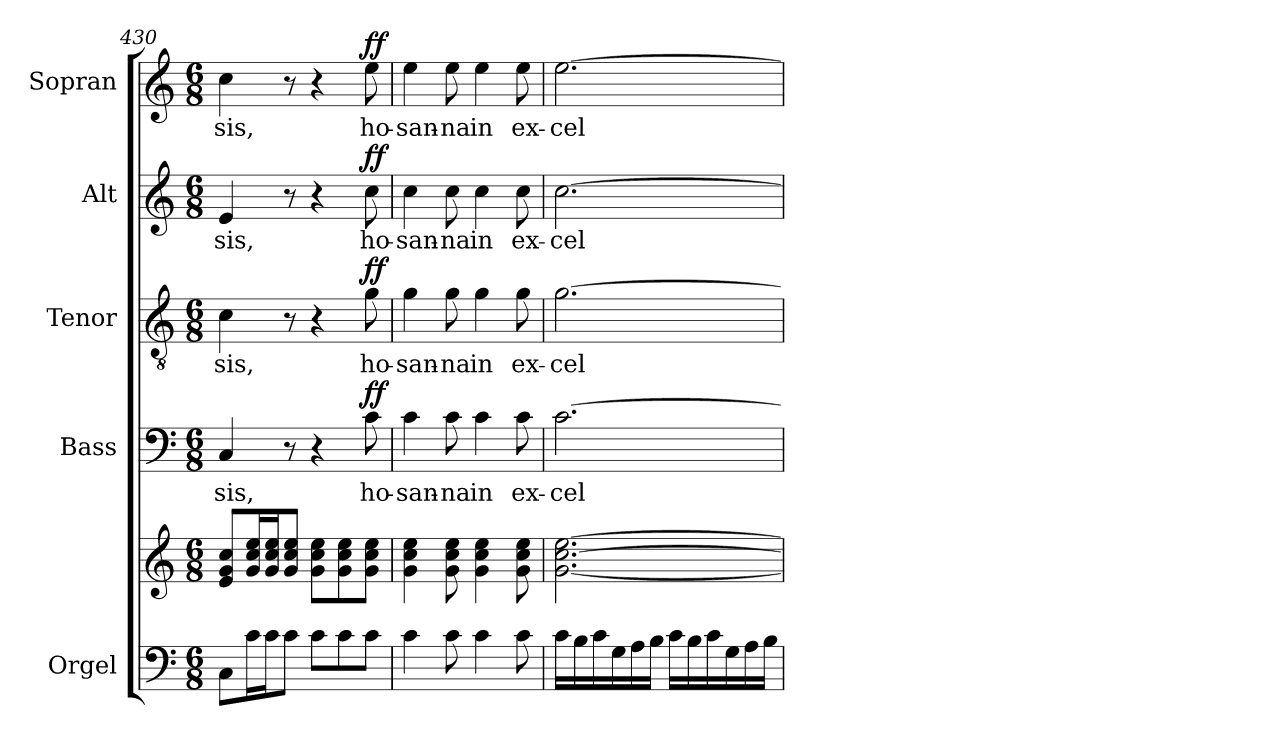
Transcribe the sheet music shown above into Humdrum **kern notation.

**kern	**kern	**kern	**text	**dynam	**kern	**text	**dynam	**kern	**text	**dynam	**kern	**text	**dynam
*part5	*part5	*part4	*part4	*part4	*part3	*part3	*part3	*part2	*part2	*part2	*part1	*part1	*part1
*staff6	*staff5	*staff4	*staff4	*staff4	*staff3	*staff3	*staff3	*staff2	*staff2	*staff2	*staff1	*staff1	*staff1
*I"Orgel	*	*I"Bass	*	*	*I"Tenor	*	*	*I"Alt	*	*	*I"Sopran	*	*
*I'Org.	*	*I'B	*	*	*I'T	*	*	*I'A	*	*	*I'S	*	*
!!LO:LB:g=z
*clefF4	*clefG2	*clefF4	*	*	*clefGv2	*	*	*clefG2	*	*	*clefG2	*	*
*k[]	*k[]	*k[]	*	*	*k[]	*	*	*k[]	*	*	*k[]	*	*
*C:	*C:	*C:	*	*	*C:	*	*	*C:	*	*	*C:	*	*
*M6/8	*M6/8	*M6/8	*	*	*M6/8	*	*	*M6/8	*	*	*M6/8	*	*
=430	=430	=430	=430	=430	=430	=430	=430	=430	=430	=430	=430	=430	=430
!	!	!	!LO:LY:b	!	!	!LO:LY:b	!	!	!LO:LY:b	!	!	!LO:LY:b	!
8C\L	8e/ 8g/ 8cc/L	4C/	-sis,	.	4c\	-sis,	.	4e/	-sis,	.	4cc\	-sis,	.
16c\L	16g/ 16cc/ 16ee/L	.	.	.	.	.	.	.	.	.	.	.	.
16c\J	16g/ 16cc/ 16ee/J	.	.	.	.	.	.	.	.	.	.	.	.
8c\J	8g/ 8cc/ 8ee/J	8r	.	.	8r	.	.	8r	.	.	8r	.	.
8c\L	8g\ 8cc\ 8ee\L	4r	.	.	4r	.	.	4r	.	.	4r	.	.
8c\	8g\ 8cc\ 8ee\	.	.	.	.	.	.	.	.	.	.	.	.
!	!	!	!LO:LY:b	!LO:DY:a	!	!LO:LY:b	!LO:DY:a	!	!LO:LY:b	!LO:DY:a	!	!LO:LY:b	!LO:DY:a
8c\J	8g\ 8cc\ 8ee\J	8c\	ho-	ff	8g\	ho-	ff	8cc\	ho-	ff	8ee\	ho-	ff
=431	=431	=431	=431	=431	=431	=431	=431	=431	=431	=431	=431	=431	=431
!	!	!	!LO:LY:b	!	!	!LO:LY:b	!	!	!LO:LY:b	!	!	!LO:LY:b	!
4c\	4g\ 4cc\ 4ee\	4c\	-san-	.	4g\	-san-	.	4cc\	-san-	.	4ee\	-san-	.
!	!	!	!LO:LY:b	!	!	!LO:LY:b	!	!	!LO:LY:b	!	!	!LO:LY:b	!
8c\	8g\ 8cc\ 8ee\	8c\	-na	.	8g\	-na	.	8cc\	-na	.	8ee\	-na	.
!	!	!	!LO:LY:b	!	!	!LO:LY:b	!	!	!LO:LY:b	!	!	!LO:LY:b	!
4c\	4g\ 4cc\ 4ee\	4c\	in	.	4g\	in	.	4cc\	in	.	4ee\	in	.
!	!	!	!LO:LY:b	!	!	!LO:LY:b	!	!	!LO:LY:b	!	!	!LO:LY:b	!
8c\	8g\ 8cc\ 8ee\	8c\	ex-	.	8g\	ex-	.	8cc\	ex-	.	8ee\	ex-	.
=432	=432	=432	=432	=432	=432	=432	=432	=432	=432	=432	=432	=432	=432
!	!	!	!LO:LY:b	!	!	!LO:LY:b	!	!	!LO:LY:b	!	!	!LO:LY:b	!
16c\LL	[2.g\ [2.cc\ [2.ee\	[2.c\	-cel-	.	[2.g\	-cel-	.	[2.cc\	-cel-	.	[2.ee\	-cel-	.
16B\	.	.	.	.	.	.	.	.	.	.	.	.	.
16c\	.	.	.	.	.	.	.	.	.	.	.	.	.
16G\	.	.	.	.	.	.	.	.	.	.	.	.	.
16A\	.	.	.	.	.	.	.	.	.	.	.	.	.
16B\JJ	.	.	.	.	.	.	.	.	.	.	.	.	.
16c\LL	.	.	.	.	.	.	.	.	.	.	.	.	.
16B\	.	.	.	.	.	.	.	.	.	.	.	.	.
16c\	.	.	.	.	.	.	.	.	.	.	.	.	.
16G\	.	.	.	.	.	.	.	.	.	.	.	.	.
16A\	.	.	.	.	.	.	.	.	.	.	.	.	.
16B\JJ	.	.	.	.	.	.	.	.	.	.	.	.	.
=	=	=	=	=	=	=	=	=	=	=	=	=	=
*-	*-	*-	*-	*-	*-	*-	*-	*-	*-	*-	*-	*-	*-
